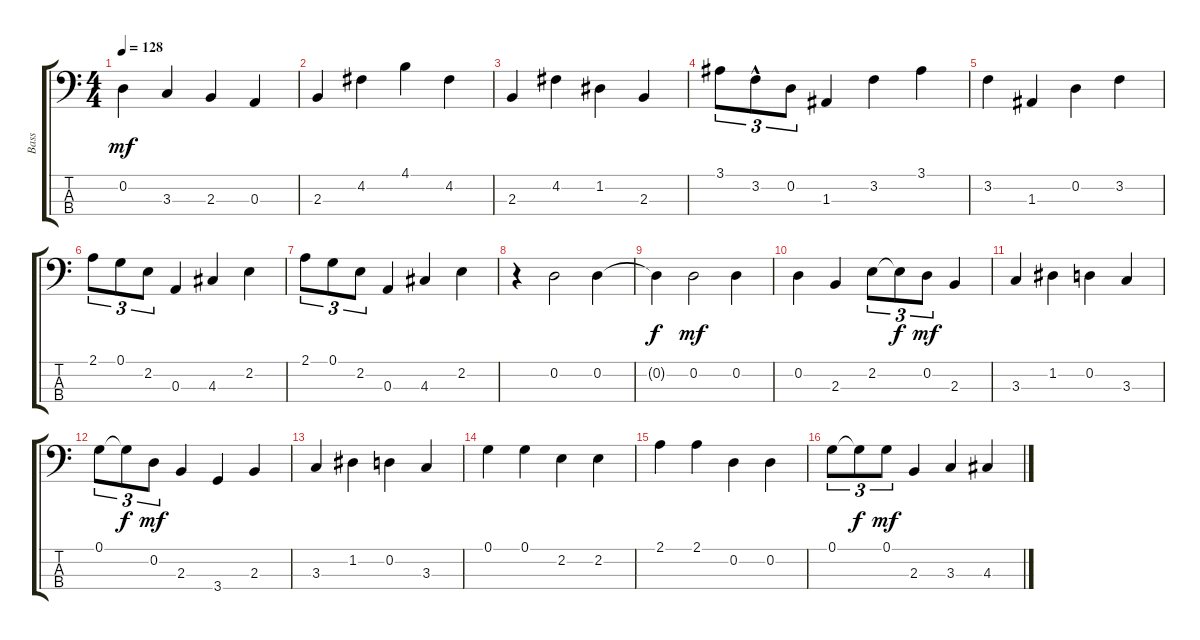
\track ("Bass" "Bass") {instrument electricbassfinger}
\staff {score tabs}
\tuning (G2 D2 A1 E1) {hide}
\ts (4 4)
\tempo 128
\clef f4
\ks c
0.2.4{dy mf} 3.3.4 2.3.4 0.3.4 |
2.3.4 4.2.4 4.1.4 4.2.4 |
2.3.4 4.2.4 1.2.4 2.3.4 |
3.1.8{tu (3 2)} 3.2{hac}.8{tu (3 2)} 0.2.8{tu (3 2)} 1.3.4 3.2.4 3.1.4 |
3.2.4 1.3.4 0.2.4 3.2.4 |
2.1.8{tu (3 2)} 0.1.8{tu (3 2)} 2.2.8{tu (3 2)} 0.3.4 4.3.4 2.2.4 |
2.1.8{tu (3 2)} 0.1.8{tu (3 2)} 2.2.8{tu (3 2)} 0.3.4 4.3.4 2.2.4 |
r.4 0.2.2 0.2.4 |
0.2{t}.4{dy f} 0.2.2{dy mf} 0.2.4 |
0.2.4 2.3.4 2.2.8{tu (3 2)} 2.2{t}.8{tu (3 2) dy f} 0.2.8{tu (3 2) dy mf} 2.3.4 |
3.3.4 1.2.4 0.2.4 3.3.4 |
0.1.8{tu (3 2)} 0.1{t}.8{tu (3 2) dy f} 0.2.8{tu (3 2) dy mf} 2.3.4 3.4.4 2.3.4 |
3.3.4 1.2.4 0.2.4 3.3.4 |
0.1.4 0.1.4 2.2.4 2.2.4 |
2.1.4 2.1.4 0.2.4 0.2.4 |
0.1.8{tu (3 2)} 0.1{t}.8{tu (3 2) dy f} 0.1.8{tu (3 2) dy mf} 2.3.4 3.3.4 4.3.4
